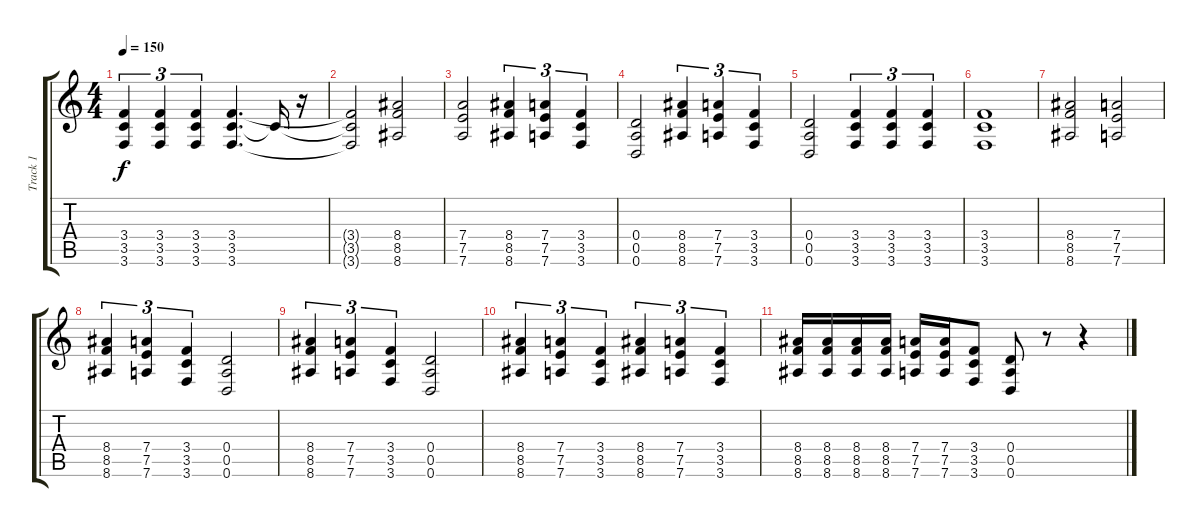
\track ("Track 1" "Track 1") {instrument distortionguitar}
\staff {score tabs}
\tuning (E4 B3 G3 D3 A2 D2) {hide}
\ts (4 4)
\tempo 150
\clef g2
\ks c
(3.4 3.5 3.6).4{tu (3 2) dy f} (3.4 3.5 3.6).4{tu (3 2)} (3.4 3.5 3.6).4{tu (3 2)} (3.4 3.5 3.6).4{d} 3.5{t}.16 r.16 |
(3.4{t} 3.5{t} 3.6{t}).2 (8.4 8.5 8.6).2 |
(7.4 7.5 7.6).2 (8.4 8.5 8.6).4{tu (3 2)} (7.4 7.5 7.6).4{tu (3 2)} (3.4 3.5 3.6).4{tu (3 2)} |
(0.4 0.5 0.6).2 (8.4 8.5 8.6).4{tu (3 2)} (7.4 7.5 7.6).4{tu (3 2)} (3.4 3.5 3.6).4{tu (3 2)} |
(0.4 0.5 0.6).2 (3.4 3.5 3.6).4{tu (3 2)} (3.4 3.5 3.6).4{tu (3 2)} (3.4 3.5 3.6).4{tu (3 2)} |
(3.4 3.5 3.6).1 |
(8.4 8.5 8.6).2 (7.4 7.5 7.6).2 |
(8.4 8.5 8.6).4{tu (3 2)} (7.4 7.5 7.6).4{tu (3 2)} (3.4 3.5 3.6).4{tu (3 2)} (0.4 0.5 0.6).2 |
(8.4 8.5 8.6).4{tu (3 2)} (7.4 7.5 7.6).4{tu (3 2)} (3.4 3.5 3.6).4{tu (3 2)} (0.4 0.5 0.6).2 |
(8.4 8.5 8.6).4{tu (3 2)} (7.4 7.5 7.6).4{tu (3 2)} (3.4 3.5 3.6).4{tu (3 2)} (8.4 8.5 8.6).4{tu (3 2)} (7.4 7.5 7.6).4{tu (3 2)} (3.4 3.5 3.6).4{tu (3 2)} |
(8.4 8.5 8.6).16 (8.4 8.5 8.6).16 (8.4 8.5 8.6).16 (8.4 8.5 8.6).16 (7.4 7.5 7.6).16 (7.4 7.5 7.6).16 (3.4 3.5 3.6).8 (0.4 0.5 0.6).8 r.8 r.4
